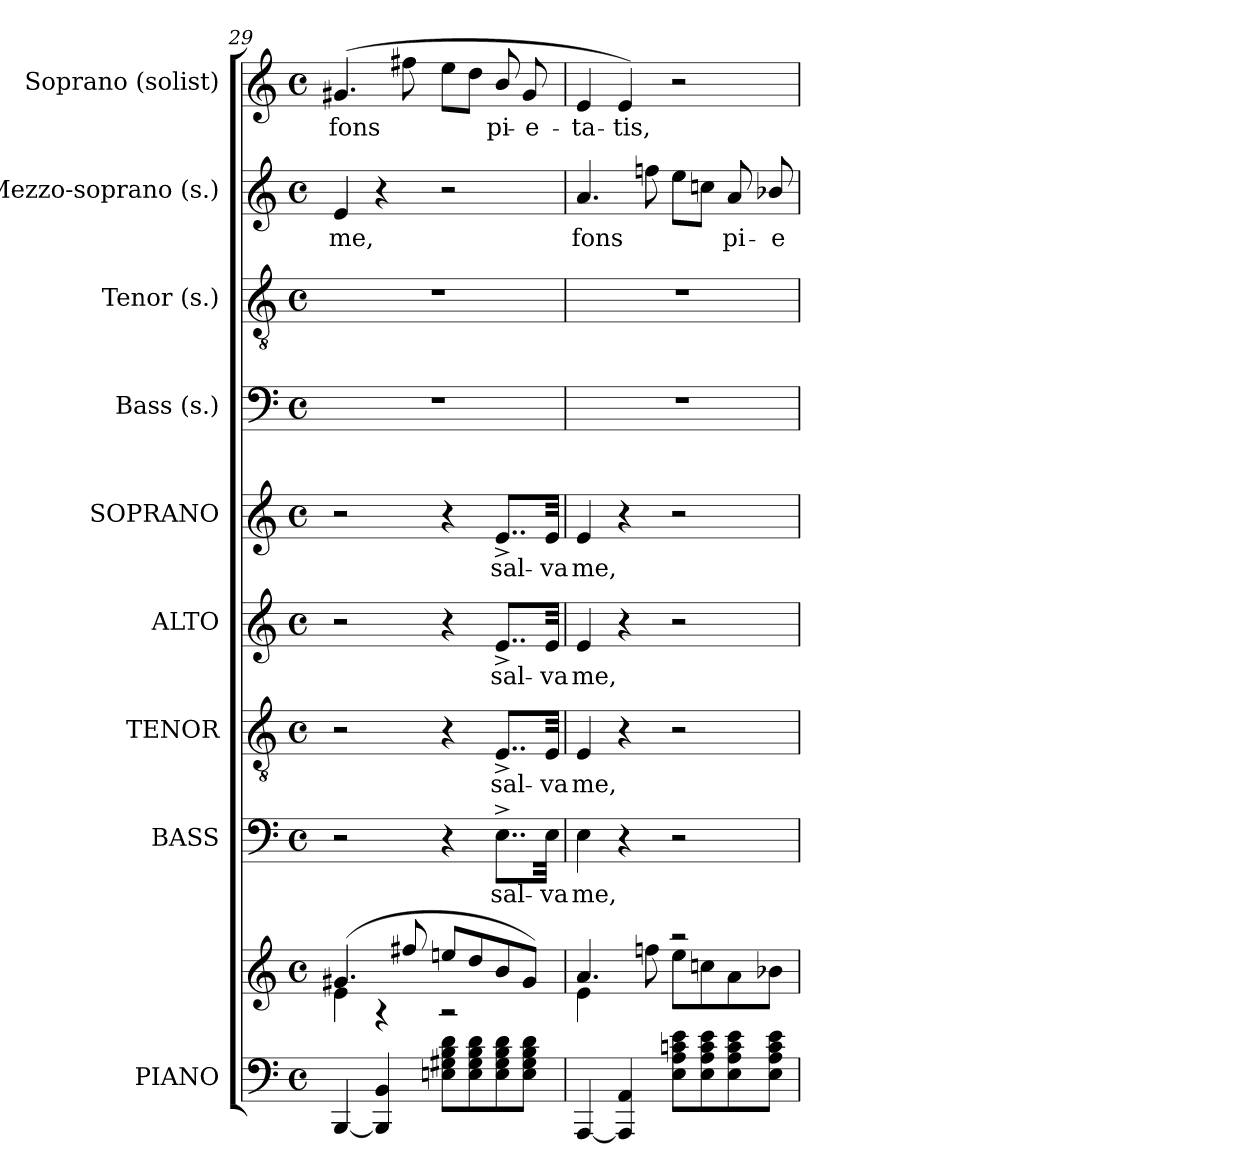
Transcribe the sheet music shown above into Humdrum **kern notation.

**kern	**kern	**kern	**text	**kern	**text	**kern	**text	**kern	**text	**kern	**kern	**kern	**text	**kern	**text
*part9	*part9	*part8	*part8	*part7	*part7	*part6	*part6	*part5	*part5	*part4	*part3	*part2	*part2	*part1	*part1
*staff10	*staff9	*staff8	*staff8	*staff7	*staff7	*staff6	*staff6	*staff5	*staff5	*staff4	*staff3	*staff2	*staff2	*staff1	*staff1
*I"PIANO	*	*I"BASS	*	*I"TENOR	*	*I"ALTO	*	*I"SOPRANO	*	*I"Bass (s.)	*I"Tenor (s.)	*I"Mezzo-soprano (s.)	*	*I"Soprano (solist)	*
*I'Pno.	*	*I'B.	*	*I'T.	*	*I'A.	*	*I'S.	*	*I'B.	*I'T.	*I'M-S.	*	*I'S.	*
*clefF4	*clefG2	*clefF4	*	*clefGv2	*	*clefG2	*	*clefG2	*	*clefF4	*clefGv2	*clefG2	*	*clefG2	*
*	*	*	*	*ITrd7c12	*	*	*	*	*	*	*ITrd7c12	*	*	*	*
*k[]	*k[]	*k[]	*	*k[]	*	*k[]	*	*k[]	*	*k[]	*k[]	*k[]	*	*k[]	*
*M4/4	*M4/4	*M4/4	*	*M4/4	*	*M4/4	*	*M4/4	*	*M4/4	*M4/4	*M4/4	*	*M4/4	*
*met(c)	*met(c)	*met(c)	*	*met(c)	*	*met(c)	*	*met(c)	*	*met(c)	*met(c)	*met(c)	*	*met(c)	*
=29	=29	=29	=29	=29	=29	=29	=29	=29	=29	=29	=29	=29	=29	=29	=29
*	*^	*	*	*	*	*	*	*	*	*	*	*	*	*	*
!	!	!	!	!	!	!	!	!	!	!	!	!	!	!LO:LY:b:color=#000000	!	!
!	!	!	!	!	!	!	!	!	!	!	!	!	!	!	!	!LO:LY:b:color=#000000
[4BBBi/	(4.g#Xi/	4ei\	2r	.	2r	.	2r	.	2r	.	1r	1r	4ei/	me,	(4.g#Xi/	fons
4BBBi/] 4BBi	.	4r	.	.	.	.	.	.	.	.	.	.	4r	.	.	.
.	8ff#Xi/	.	.	.	.	.	.	.	.	.	.	.	.	.	8ff#Xi\	.
8Eni\ 8G#Xi 8Bi 8diL	8eeni/L	2r	4r	.	4r	.	4r	.	4r	.	.	.	2r	.	8eei\L	.
8Ei\ 8G#i 8Bi 8di	8ddi/	.	.	.	.	.	.	.	.	.	.	.	.	.	8ddi\J	.
!	!	!	!	!LO:LY:b:color=#000000	!	!	!	!	!	!	!	!	!	!	!	!
!	!	!	!	!	!	!LO:LY:b:color=#000000	!	!	!	!	!	!	!	!	!	!
!	!	!	!	!	!	!	!	!LO:LY:b:color=#000000	!	!	!	!	!	!	!	!
!	!	!	!	!	!	!	!	!	!	!LO:LY:b:color=#000000	!	!	!	!	!	!
!	!	!	!	!	!	!	!	!	!	!	!	!	!	!	!	!LO:LY:b:color=#000000
8Ei\ 8G#i 8Bi 8di	8bi/	.	8..E^i\L	sal-	8..EE^i/L	sal-	8..e^i/L	sal-	8..e^i/L	sal-	.	.	.	.	8bi/	pi-
!	!	!	!	!	!	!	!	!	!	!	!	!	!	!	!	!LO:LY:b:color=#000000
8Ei\ 8G#i 8Bi 8diJ	8g#i/J)	.	.	.	.	.	.	.	.	.	.	.	.	.	8g#i/	-e-
!	!	!	!	!LO:LY:b:color=#000000	!	!	!	!	!	!	!	!	!	!	!	!
!	!	!	!	!	!	!LO:LY:b:color=#000000	!	!	!	!	!	!	!	!	!	!
!	!	!	!	!	!	!	!	!LO:LY:b:color=#000000	!	!	!	!	!	!	!	!
!	!	!	!	!	!	!	!	!	!	!LO:LY:b:color=#000000	!	!	!	!	!	!
.	.	.	32Ei\Jkk	-va	32EEi/Jkk	-va	32ei/Jkk	-va	32ei/Jkk	-va	.	.	.	.	.	.
=30	=30	=30	=30	=30	=30	=30	=30	=30	=30	=30	=30	=30	=30	=30	=30	=30
!	!	!	!	!LO:LY:b:color=#000000	!	!	!	!	!	!	!	!	!	!	!	!
!	!	!	!	!	!	!LO:LY:b:color=#000000	!	!	!	!	!	!	!	!	!	!
!	!	!	!	!	!	!	!	!LO:LY:b:color=#000000	!	!	!	!	!	!	!	!
!	!	!	!	!	!	!	!	!	!	!LO:LY:b:color=#000000	!	!	!	!	!	!
!	!	!	!	!	!	!	!	!	!	!	!	!	!	!LO:LY:b:color=#000000	!	!
!	!	!	!	!	!	!	!	!	!	!	!	!	!	!	!	!LO:LY:b:color=#000000
[4AAAi/	4.ai/	4ei\	4Ei\	me,	4EEi/	me,	4ei/	me,	4ei/	me,	1r	1r	4.ai/	fons	4ei/	-ta-
!	!	!	!	!	!	!	!	!	!	!	!	!	!	!	!	!LO:LY:b:color=#000000
4AAAi/] 4AAi	.	8ryy	4r	.	4r	.	4r	.	4r	.	.	.	.	.	4ei/)	-tis,
.	8ffni\	8ryy	.	.	.	.	.	.	.	.	.	.	8ffni\	.	.	.
8Ei\ 8Ai 8cni 8eiL	2r	8eei\L	2r	.	2r	.	2r	.	2r	.	.	.	8eei\L	.	2r	.
8Ei\ 8Ai 8ci 8ei	.	8ccni\	.	.	.	.	.	.	.	.	.	.	8ccni\J	.	.	.
!	!	!	!	!	!	!	!	!	!	!	!	!	!	!LO:LY:b:color=#000000	!	!
8Ei\ 8Ai 8ci 8ei	.	8ai\	.	.	.	.	.	.	.	.	.	.	8ai/	pi-	.	.
!	!	!	!	!	!	!	!	!	!	!	!	!	!	!LO:LY:b:color=#000000	!	!
8Ei\ 8Ai 8ci 8eiJ	.	8b-Xi\J	.	.	.	.	.	.	.	.	.	.	8b-Xi/	-e-	.	.
*	*v	*v	*	*	*	*	*	*	*	*	*	*	*	*	*	*
=	=	=	=	=	=	=	=	=	=	=	=	=	=	=	=
*-	*-	*-	*-	*-	*-	*-	*-	*-	*-	*-	*-	*-	*-	*-	*-
